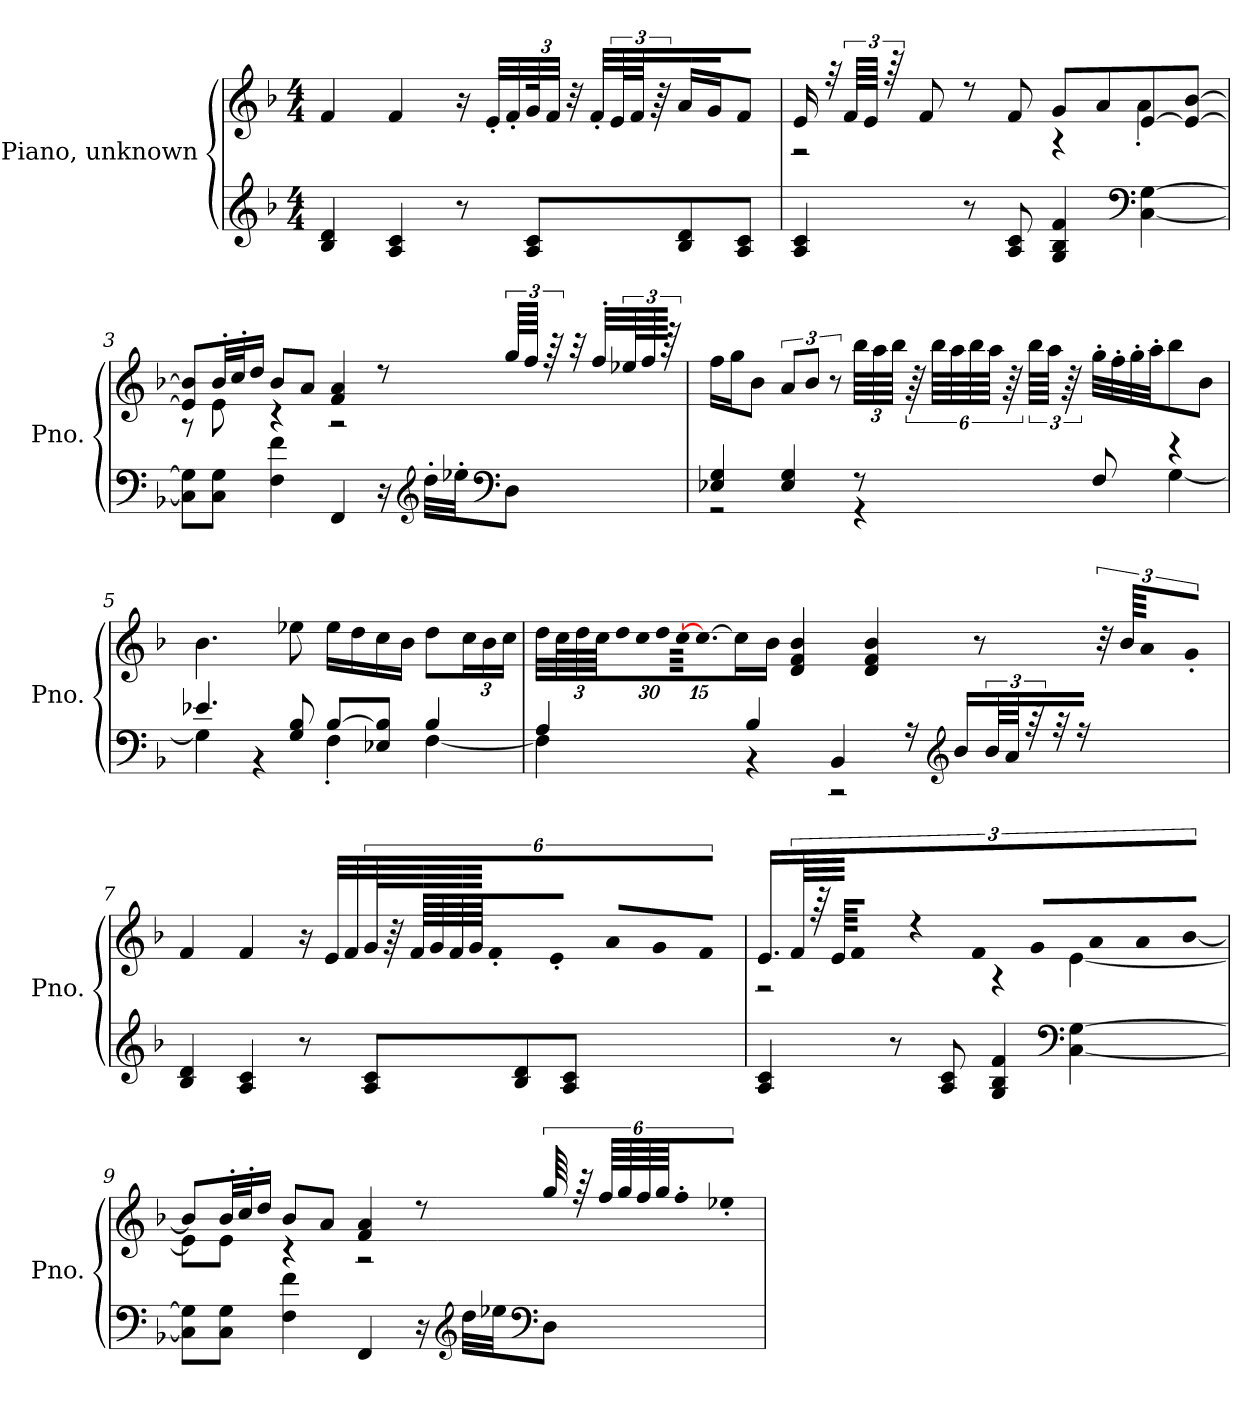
**kern	**kern
*part1	*part1
*staff2	*staff1
*I"Piano, unknown	*
*I'Pno.	*
*clefG2	*clefG2
*k[b-]	*k[b-]
*M4/4	*M4/4
*MM120	*MM120
=1	=1
4B-/ 4d/	4f/
4A/ 4c/	4f/
8r	16r
.	32e'/LLL
.	32f'/
*	*Xbrackettup
8A/ 8c/L	96g/K
.	48f/JJJ
.	32r
.	32f'/LLL
*	*brackettup
.	96e/L
.	96f/JJJJ
.	96r
8B-/ 8d/	16a/LL
.	16g/J
8A/ 8c/J	8f/J
=2	=2
*	*^
4A/ 4c/	16e/	2r
.	32r	.
.	96f/LLLL	.
.	96e/JJJJ	.
.	96r	.
.	8f/	.
8r	8r	.
8A/ 8c/	8f/	.
4G/ 4B-/ 4f/	8g/L	4r
.	8a/	.
*clefF4	*	*
[4C\ [4G\	[8e/	4a'\
.	8e/_ [8b-/J	.
!!LO:LB:g=z	!!
=3	=3	=3
8C\] 8G\]L	8e/] 8b-/]L	8r
8C\ 8G\J	32b-'/LL	8e\
.	32cc'/J	.
.	16dd/JJ	.
4F\ 4f\	8b-/L	4r
.	8a/J	.
4FF/	4f/ 4a/	2r
16r	8r	.
*clefG2	*	*
32dd'\LLL	.	.
32ee-X'\JJ	.	.
*clefF4	*	*
8D\J	96gg/LLLL	.
.	96ff/JJJJ	.
.	96r	.
.	32r	.
.	32ff'/LLL	.
.	96ee-X/L	.
.	96ff/JJJJ	.
.	96r	.
*	*v	*v
!!LO:LB:g=z
=4	=4
*^	*
4E-X/ 4G/	2r	16ff\LL
.	.	16gg\J
.	.	8b-\J
4E-/ 4G/	.	12a/L
.	.	12b-/J
.	.	12r
*	*	*Xbrackettup
8r	4r	96bb-\LLLL
.	.	96aa\
.	.	96bb-\JJJJ
*	*	*brackettup
.	.	96r
.	.	96bb-\LLLL
.	.	96aa\
.	.	96bb-\
.	.	96aa\JJJJ
.	.	96r
.	.	96bb-\LLLL
.	.	96aa\JJJJ
.	.	96r
8F/	.	32gg'\LLL
.	.	32ff'\
.	.	32gg'\
.	.	32aa'\JJ
4r	[4G\	8bb-\
.	.	8b-\J
=5	=5	=5
4.e-X/	4G\]	4.b-\
.	4r	.
8G/ 8B-/	.	8ee-X\
[8B-/L	4F'\	16ee-\LL
.	.	16dd\
8E-X/ 8B-/]J	.	16cc\
.	.	16b-\JJ
4B-/	[4F\	8dd\L
*	*	*Xbrackettup
.	.	24cc\L
.	.	24b-\
.	.	24cc\JJ
!!LO:LB:g=z
=6	=6	=6
4A/	4F\]	32dd\LLL
.	.	96cc\L
.	.	96dd\
.	.	96cc\
!	!	!LO:N:vis=256
.	.	1920%17dd\L
!	!	!LO:N:vis=256
.	.	1920%17cc\
!	!	!LO:N:vis=256
.	.	1920%17dd\
!	!	!LO:N:vis=256
.	.	[1920%17cc\J
.	.	1920ryy
!	!	!LO:N:vis=64.
.	.	640%17cc\JJ_
.	.	16cc\]
.	.	16b-\JJ
4B-/	4r	4d/ 4f/ 4b-/
4BB-/	2r	4d/ 4f/ 4b-/
16r	.	8r
*clefG2	*	*
16b-/LL	.	.
*	*	*brackettup
96b-/LL	.	48r
96a/JJJJ	.	.
96r	.	96b-/KKLL
32r	.	16a/
16r	.	.
.	.	32g'/JJk
*v	*v	*
=7	=7
4B-/ 4d/	4f/
4A/ 4c/	4f/
8r	16r
.	32e/LLL
.	32f/
8A/ 8c/L	96g/JJJk
.	96r
.	96f/LLLL
*	*Xbrackettup
.	96g/
.	96f/
.	96g/J
.	32f'/
.	32e'/JJJ
8B-/ 8d/	16a/LL
.	16g/J
8A/ 8c/J	8f/J
!!LO:LB:g=z
=8	=8
*	*^
4A/ 4c/	16.e/LL	2r
*	*brackettup	*
.	96f/JJkk	.
.	96r	.
.	96e/KKKL	.
.	8f/J	.
8r	8r	.
8A/ 8c/	8f/	.
4G/ 4B-/ 4f/	8g/L	4r
.	8a/	.
*clefF4	*	*
[4C\ [4G\	8a/	[4e\
.	[8b-/J	.
=9	=9	=9
8C\] 8G\]L	8b-/L]	8e\L]
8C\ 8G\J	32b-'/LL	8e\J
.	32cc'/J	.
.	16dd/JJ	.
4F\ 4f\	8b-/L	4r
.	8a/J	.
4FF/	4f/ 4a/	2r
16r	8r	.
*clefG2	*	*
32dd\LLL	.	.
32ee-X\JJ	.	.
*clefF4	*	*
8D\J	96gg/	.
.	96r	.
.	96ff/LLLL	.
*	*Xbrackettup	*
.	96gg/	.
.	96ff/	.
.	96gg/J	.
.	32ff'/	.
.	32ee-X'/JJJ	.
*	*v	*v
=	=
*-	*-
